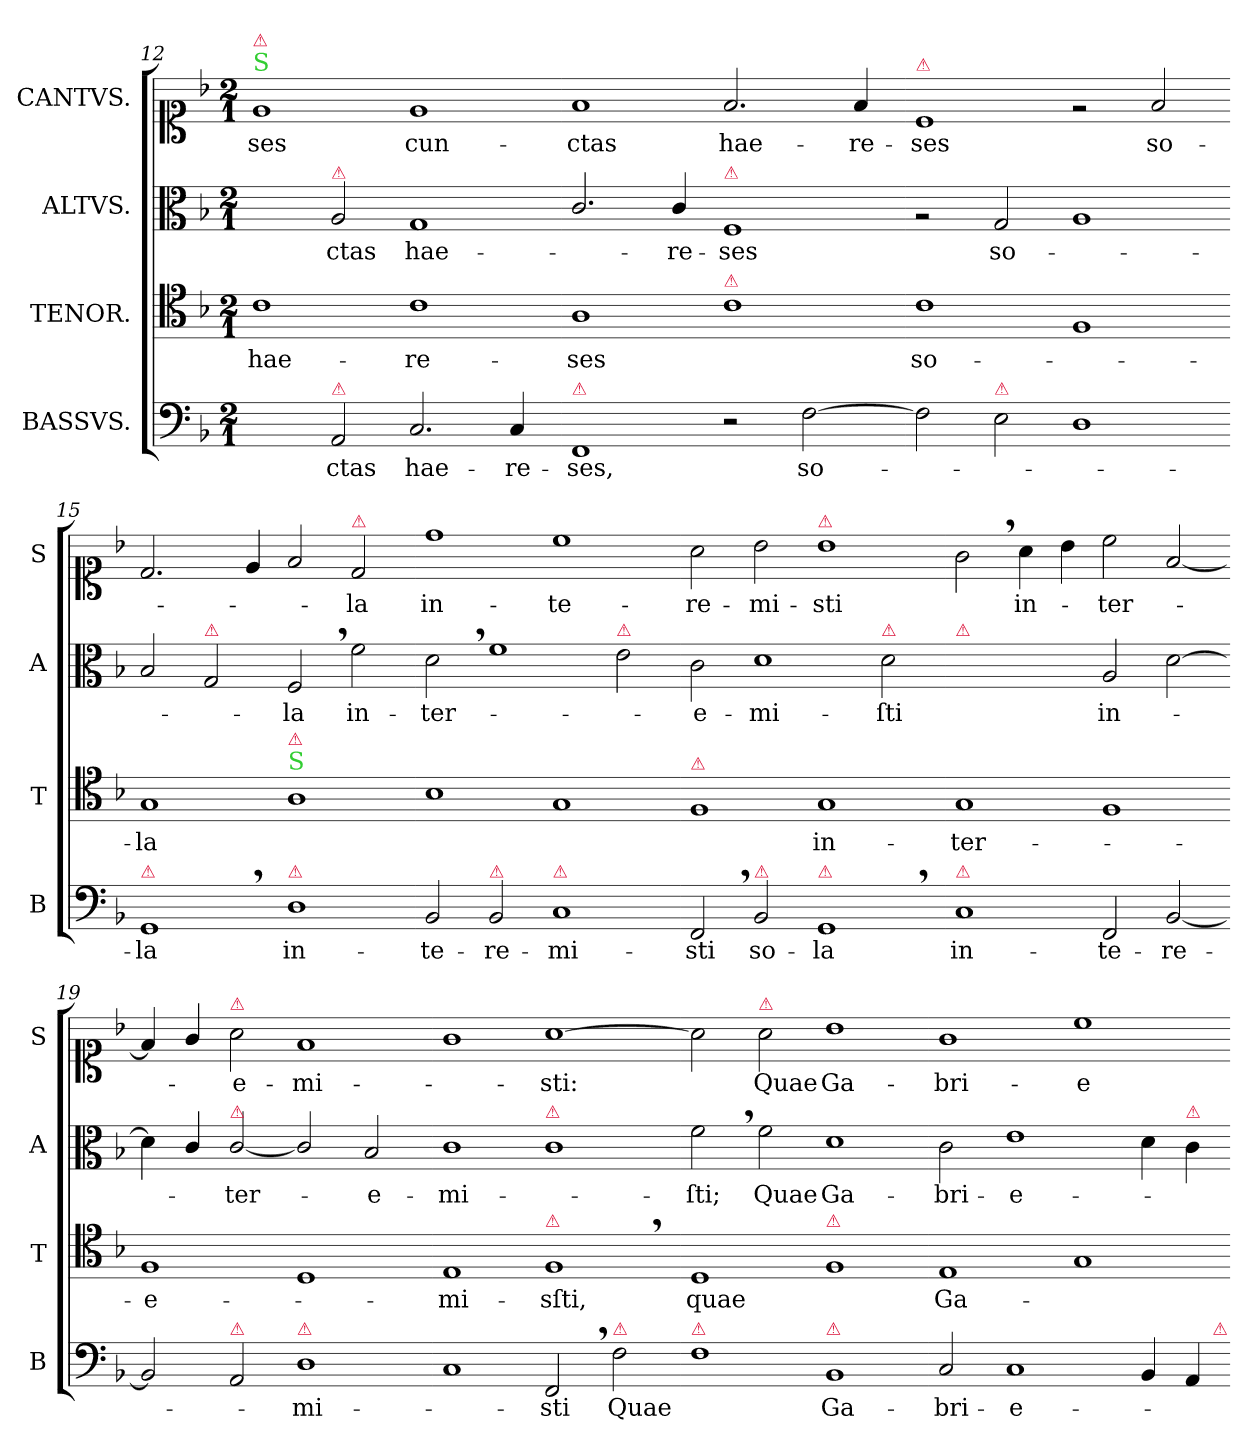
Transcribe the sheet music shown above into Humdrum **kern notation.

**kern	**text	**kern	**text	**kern	**text	**kern	**text
*part4	*part4	*part3	*part3	*part2	*part2	*part1	*part1
*staff4	*staff4	*staff3	*staff3	*staff2	*staff2	*staff1	*staff1
*I"BASSVS.	*	*I"TENOR.	*	*I"ALTVS.	*	*I"CANTVS.	*
*I'B	*	*I'T	*	*I'A	*	*I'S	*
*clefF4	*	*clefC4	*	*clefC3	*	*clefC1	*
*k[b-]	*	*k[b-]	*	*k[b-]	*	*k[b-]	*
*M2/1	*	*M2/1	*	*M2/1	*	*M2/1	*
=12	=12	=12	=12	=12	=12	=12	=12
!	!	!	!	!	!	!LO:TX:a:color=limegreen:t=S	!
!	!	!	!	!	!	!LO:TX:a:color=crimson:t=⚠	!
2ryy	.	1c	hae-	2ryy	.	1e	-ses
!	!	!	!	!LO:TX:a:color=crimson:t=⚠	!	!	!
!LO:TX:a:color=crimson:t=⚠	!	!	!	!	!	!	!
2AA/	-ctas	.	.	2A/	-ctas	.	.
2.C/	hae-	1c	-re-	1G	hae-	1e	cun-
4C/	-re-	.	.	.	.	.	.
=13-	=13-	=13-	=13-	=13-	=13-	=13-	=13-
!LO:TX:a:color=crimson:t=⚠	!	!	!	!	!	!	!
1FF	-ses,	1A	-ses	2.c/	.	1f	-ctas
.	.	.	.	4c/	-re-	.	.
!	!	!	!	!LO:TX:a:color=crimson:t=⚠	!	!	!
!	!	!LO:TX:a:color=crimson:t=⚠	!	!	!	!	!
2r	.	1c	.	1F	-ses	2.f/	hae-
[2F\	so-	.	.	.	.	.	.
.	.	.	.	.	.	4f/	-re-
=14-	=14-	=14-	=14-	=14-	=14-	=14-	=14-
!	!	!	!	!	!	!LO:TX:a:color=crimson:t=⚠	!
2F\]	.	1c	so-	2rA	.	1c	-ses
!LO:TX:a:color=crimson:t=⚠	!	!	!	!	!	!	!
2E\	.	.	.	2G/	so-	.	.
1D	.	1F	.	1A	.	2re	.
.	.	.	.	.	.	2f/	so-
=15-	=15-	=15-	=15-	=15-	=15-	=15-	=15-
!LO:TX:a:color=crimson:t=⚠	!	!	!	!	!	!	!
1GG,	-la	1G	-la	2B-/	.	2.d/	.
!	!	!	!	!LO:TX:a:color=crimson:t=⚠	!	!	!
.	.	.	.	2G/	.	.	.
.	.	.	.	.	.	4e/	.
!	!	!LO:TX:a:color=limegreen:t=S	!	!	!	!	!
!	!	!LO:TX:a:color=crimson:t=⚠	!	!	!	!	!
!LO:TX:a:color=crimson:t=⚠	!	!	!	!	!	!	!
1D	in-	1A	.	2F,/	-la	2f/	.
!	!	!	!	!	!	!LO:TX:a:color=crimson:t=⚠	!
.	.	.	.	2f\	in-	2d/	-la
=16-	=16-	=16-	=16-	=16-	=16-	=16-	=16-
2BB-/	-te-	1B-	.	2d,\	-ter-	1dd	in-
!LO:TX:a:color=crimson:t=⚠	!	!	!	!	!	!	!
2BB-/	-re-	.	.	1f	.	.	.
!LO:TX:a:color=crimson:t=⚠	!	!	!	!	!	!	!
1C	-mi-	1G	.	.	.	1cc	-te-
!	!	!	!	!LO:TX:a:color=crimson:t=⚠	!	!	!
.	.	.	.	2e\	.	.	.
=17-	=17-	=17-	=17-	=17-	=17-	=17-	=17-
!	!	!LO:TX:a:color=crimson:t=⚠	!	!	!	!	!
2FF,/	-sti	1F	.	2c\	-e-	2a\	-re-
!LO:TX:a:color=crimson:t=⚠	!	!	!	!	!	!	!
2BB-/	so-	.	.	1d	-mi-	2b-\	-mi-
!	!	!	!	!	!	!LO:TX:a:color=crimson:t=⚠	!
!LO:TX:a:color=crimson:t=⚠	!	!	!	!	!	!	!
1GG,	-la	1G	in-	.	.	1b-	-sti
!	!	!	!	!LO:TX:a:color=crimson:t=⚠	!	!	!
.	.	.	.	2d\	-ſti	.	.
=18-	=18-	=18-	=18-	=18-	=18-	=18-	=18-
!	!	!	!	!LO:TX:a:color=crimson:t=⚠	!	!	!
!LO:TX:a:color=crimson:t=⚠	!	!	!	!	!	!	!
1C	in-	1G	-ter-	1ryy	.	2g,\	.
.	.	.	.	.	.	4a\	in-
.	.	.	.	.	.	4b-\	.
2FF/	-te-	1F	.	2A/	in-	2cc\	-ter-
[2BB-/	-re-	.	.	[2d\	.	[2f/	.
=19-	=19-	=19-	=19-	=19-	=19-	=19-	=19-
2BB-/]	.	1F	-e-	4d\]	.	4f/]	.
.	.	.	.	4c/	.	4g/	.
!	!	!	!	!	!	!LO:TX:a:color=crimson:t=⚠	!
!	!	!	!	!LO:TX:a:color=crimson:t=⚠	!	!	!
!LO:TX:a:color=crimson:t=⚠	!	!	!	!	!	!	!
2AA/	.	.	.	[2c/	-ter-	2a\	-e-
!LO:TX:a:color=crimson:t=⚠	!	!	!	!	!	!	!
1D	-mi-	1D	.	2c/]	.	1f	-mi-
.	.	.	.	2B-/	-e-	.	.
=20-	=20-	=20-	=20-	=20-	=20-	=20-	=20-
1C	.	1E	-mi-	1c	-mi-	1g	.
!	!	!	!	!LO:TX:a:color=crimson:t=⚠	!	!	!
!	!	!LO:TX:a:color=crimson:t=⚠	!	!	!	!	!
2FF,/	-sti	1F,	-sſti,	1c	.	[1a	-sti:
!LO:TX:a:color=crimson:t=⚠	!	!	!	!	!	!	!
2F\	Quae	.	.	.	.	.	.
=21-	=21-	=21-	=21-	=21-	=21-	=21-	=21-
!LO:TX:a:color=crimson:t=⚠	!	!	!	!	!	!	!
1F	.	1D	quae	2f,\	-ſti;	2a]	.
!	!	!	!	!	!	!LO:TX:a:color=crimson:t=⚠	!
.	.	.	.	2f\	Quae	2a\	Quae
!	!	!LO:TX:a:color=crimson:t=⚠	!	!	!	!	!
!LO:TX:a:color=crimson:t=⚠	!	!	!	!	!	!	!
1BB-	Ga-	1F	.	1d	Ga-	1b-	Ga-
=22-	=22-	=22-	=22-	=22-	=22-	=22-	=22-
2C/	-bri-	1E	Ga-	2c\	-bri-	1g	-bri-
1C	-e-	.	.	1e	-e-	.	.
.	.	1G	.	.	.	1cc	-e-
4BB-/	.	.	.	4d\	.	.	.
!	!	!	!	!LO:TX:a:color=crimson:t=⚠	!	!	!
4AA/	.	.	.	4c\	.	.	.
!LO:TX:a:color=crimson:t=⚠	!	!	!	!	!	!	!
=-	=-	=-	=-	=-	=-	=-	=-
*-	*-	*-	*-	*-	*-	*-	*-
